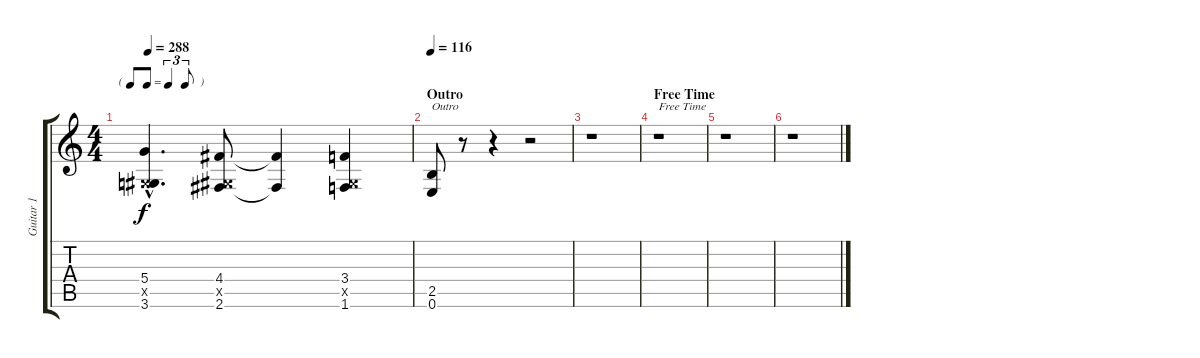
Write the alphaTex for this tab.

\track ("Guitar 1" "Guitar 1") {instrument distortionguitar}
\staff {score tabs}
\tuning (E4 B3 G3 D3 A2 E2) {hide}
\ts (4 4)
\tf triplet8th
\tempo 288
\clef g2
\ks c
(5.4{hac} -1.5{hac x} 3.6{hac}).4{d dy f} (4.4 -1.5{x} 2.6).8 (4.4{t} 2.6{t}).4 (3.4 -1.5{x} 1.6).4 |
\section ("" "Outro")
\tempo 116
(2.5 0.6).8{txt "Outro"} r.8 r.4 r.2 |
r.1 |
\section ("" "Free Time")
r.1{txt "Free Time"} |
r.1 |
r.1
